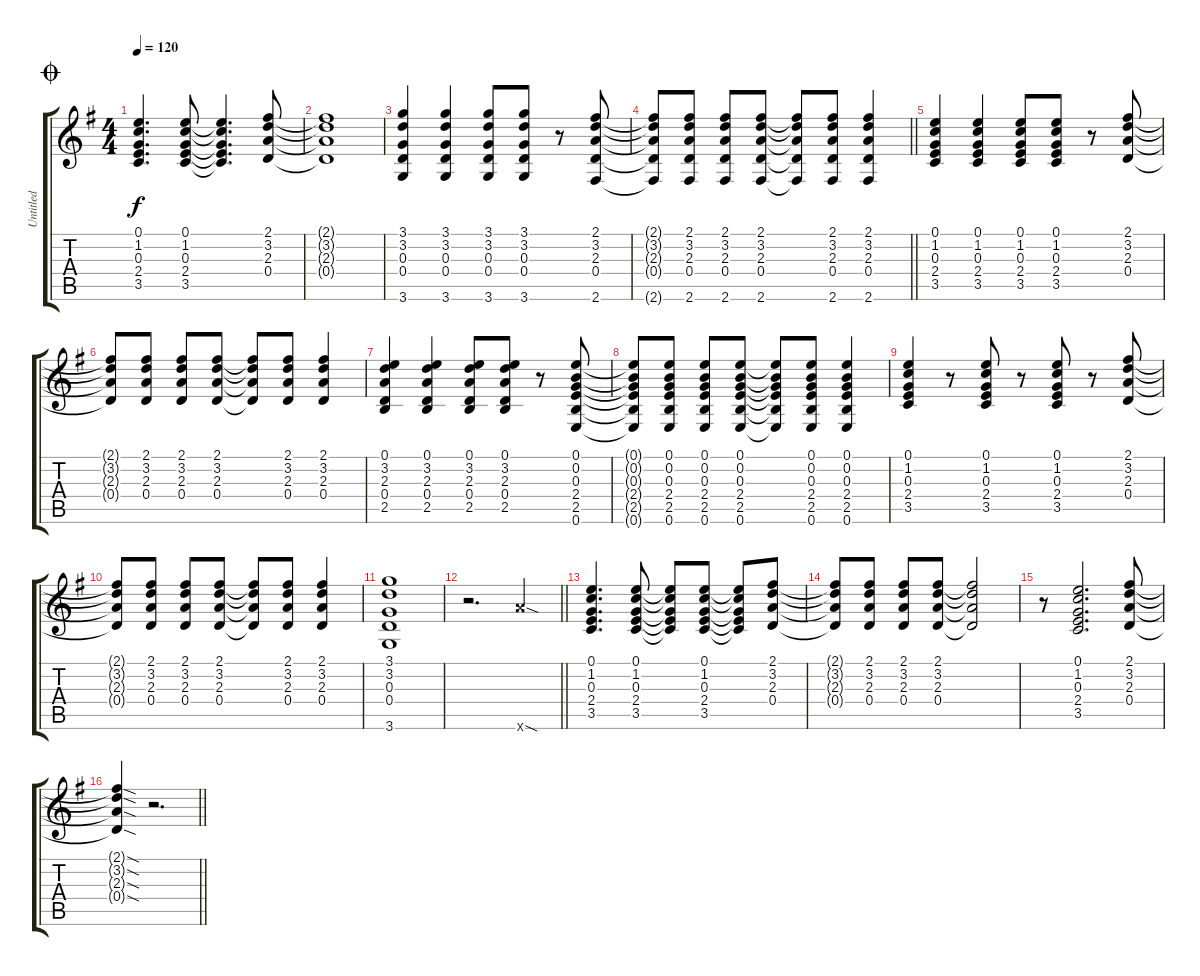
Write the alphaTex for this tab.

\track ("Untitled" "Untitled") {instrument acousticguitarnylon}
\staff {score tabs}
\tuning (E4 B3 G3 D3 A2 E2) {hide}
\ts (4 4)
\jump coda
\tempo 120
\clef g2
\ks g
(0.1 1.2 0.3 2.4 3.5).4{d dy f} (0.1 1.2 0.3 2.4 3.5).8 (0.1{t} 1.2{t} 0.3{t} 2.4{t} 3.5{t}).4{d} (2.1 3.2 2.3 0.4).8 |
(2.1{t} 3.2{t} 2.3{t} 0.4{t}).1 |
(3.1 3.2 0.3 0.4 3.6).4 (3.1 3.2 0.3 0.4 3.6).4 (3.1 3.2 0.3 0.4 3.6).8 (3.1 3.2 0.3 0.4 3.6).8 r.8 (2.1 3.2 2.3 0.4 2.6).8 |
\barLineRight lightlight
(2.1{t} 3.2{t} 2.3{t} 0.4{t} 2.6{t}).8 (2.1 3.2 2.3 0.4 2.6).8 (2.1 3.2 2.3 0.4 2.6).8 (2.1 3.2 2.3 0.4 2.6).8 (2.1{t} 3.2{t} 2.3{t} 0.4{t} 2.6{t}).8 (2.1 3.2 2.3 0.4 2.6).8 (2.1 3.2 2.3 0.4 2.6).4 |
(0.1 1.2 0.3 2.4 3.5).4 (0.1 1.2 0.3 2.4 3.5).4 (0.1 1.2 0.3 2.4 3.5).8 (0.1 1.2 0.3 2.4 3.5).8 r.8 (2.1 3.2 2.3 0.4).8 |
(2.1{t} 3.2{t} 2.3{t} 0.4{t}).8 (2.1 3.2 2.3 0.4).8 (2.1 3.2 2.3 0.4).8 (2.1 3.2 2.3 0.4).8 (2.1{t} 3.2{t} 2.3{t} 0.4{t}).8 (2.1 3.2 2.3 0.4).8 (2.1 3.2 2.3 0.4).4 |
(0.1 3.2 2.3 0.4 2.5).4 (0.1 3.2 2.3 0.4 2.5).4 (0.1 3.2 2.3 0.4 2.5).8 (0.1 3.2 2.3 0.4 2.5).8 r.8 (0.1 0.2 0.3 2.4 2.5 0.6).8 |
(0.1{t} 0.2{t} 0.3{t} 2.4{t} 2.5{t} 0.6{t}).8 (0.1 0.2 0.3 2.4 2.5 0.6).8 (0.1 0.2 0.3 2.4 2.5 0.6).8 (0.1 0.2 0.3 2.4 2.5 0.6).8 (0.1{t} 0.2{t} 0.3{t} 2.4{t} 2.5{t} 0.6{t}).8 (0.1 0.2 0.3 2.4 2.5 0.6).8 (0.1 0.2 0.3 2.4 2.5 0.6).4 |
(0.1 1.2 0.3 2.4 3.5).4 r.8 (0.1 1.2 0.3 2.4 3.5).8 r.8 (0.1 1.2 0.3 2.4 3.5).8 r.8 (2.1 3.2 2.3 0.4).8 |
(2.1{t} 3.2{t} 2.3{t} 0.4{t}).8 (2.1 3.2 2.3 0.4).8 (2.1 3.2 2.3 0.4).8 (2.1 3.2 2.3 0.4).8 (2.1{t} 3.2{t} 2.3{t} 0.4{t}).8 (2.1 3.2 2.3 0.4).8 (2.1 3.2 2.3 0.4).4 |
(3.1 3.2 0.3 0.4 3.6).1 |
\barLineRight lightlight
r.2{d} 17.6{sod x}.4 |
(0.1 1.2 0.3 2.4 3.5).4{d} (0.1 1.2 0.3 2.4 3.5).8 (0.1{t} 1.2{t} 0.3{t} 2.4{t} 3.5{t}).8 (0.1 1.2 0.3 2.4 3.5).8 (0.1{t} 1.2{t} 0.3{t} 2.4{t} 3.5{t}).8 (2.1 3.2 2.3 0.4).8 |
(2.1{t} 3.2{t} 2.3{t} 0.4{t}).8 (2.1 3.2 2.3 0.4).8 (2.1 3.2 2.3 0.4).8 (2.1 3.2 2.3 0.4).8 (2.1{t} 3.2{t} 2.3{t} 0.4{t}).2 |
r.8 (0.1 1.2 0.3 2.4 3.5).2{d} (2.1 3.2 2.3 0.4).8 |
\barLineRight lightlight
(2.1{sod t} 3.2{sod t} 2.3{sod t} 0.4{sod t}).4 r.2{d}
